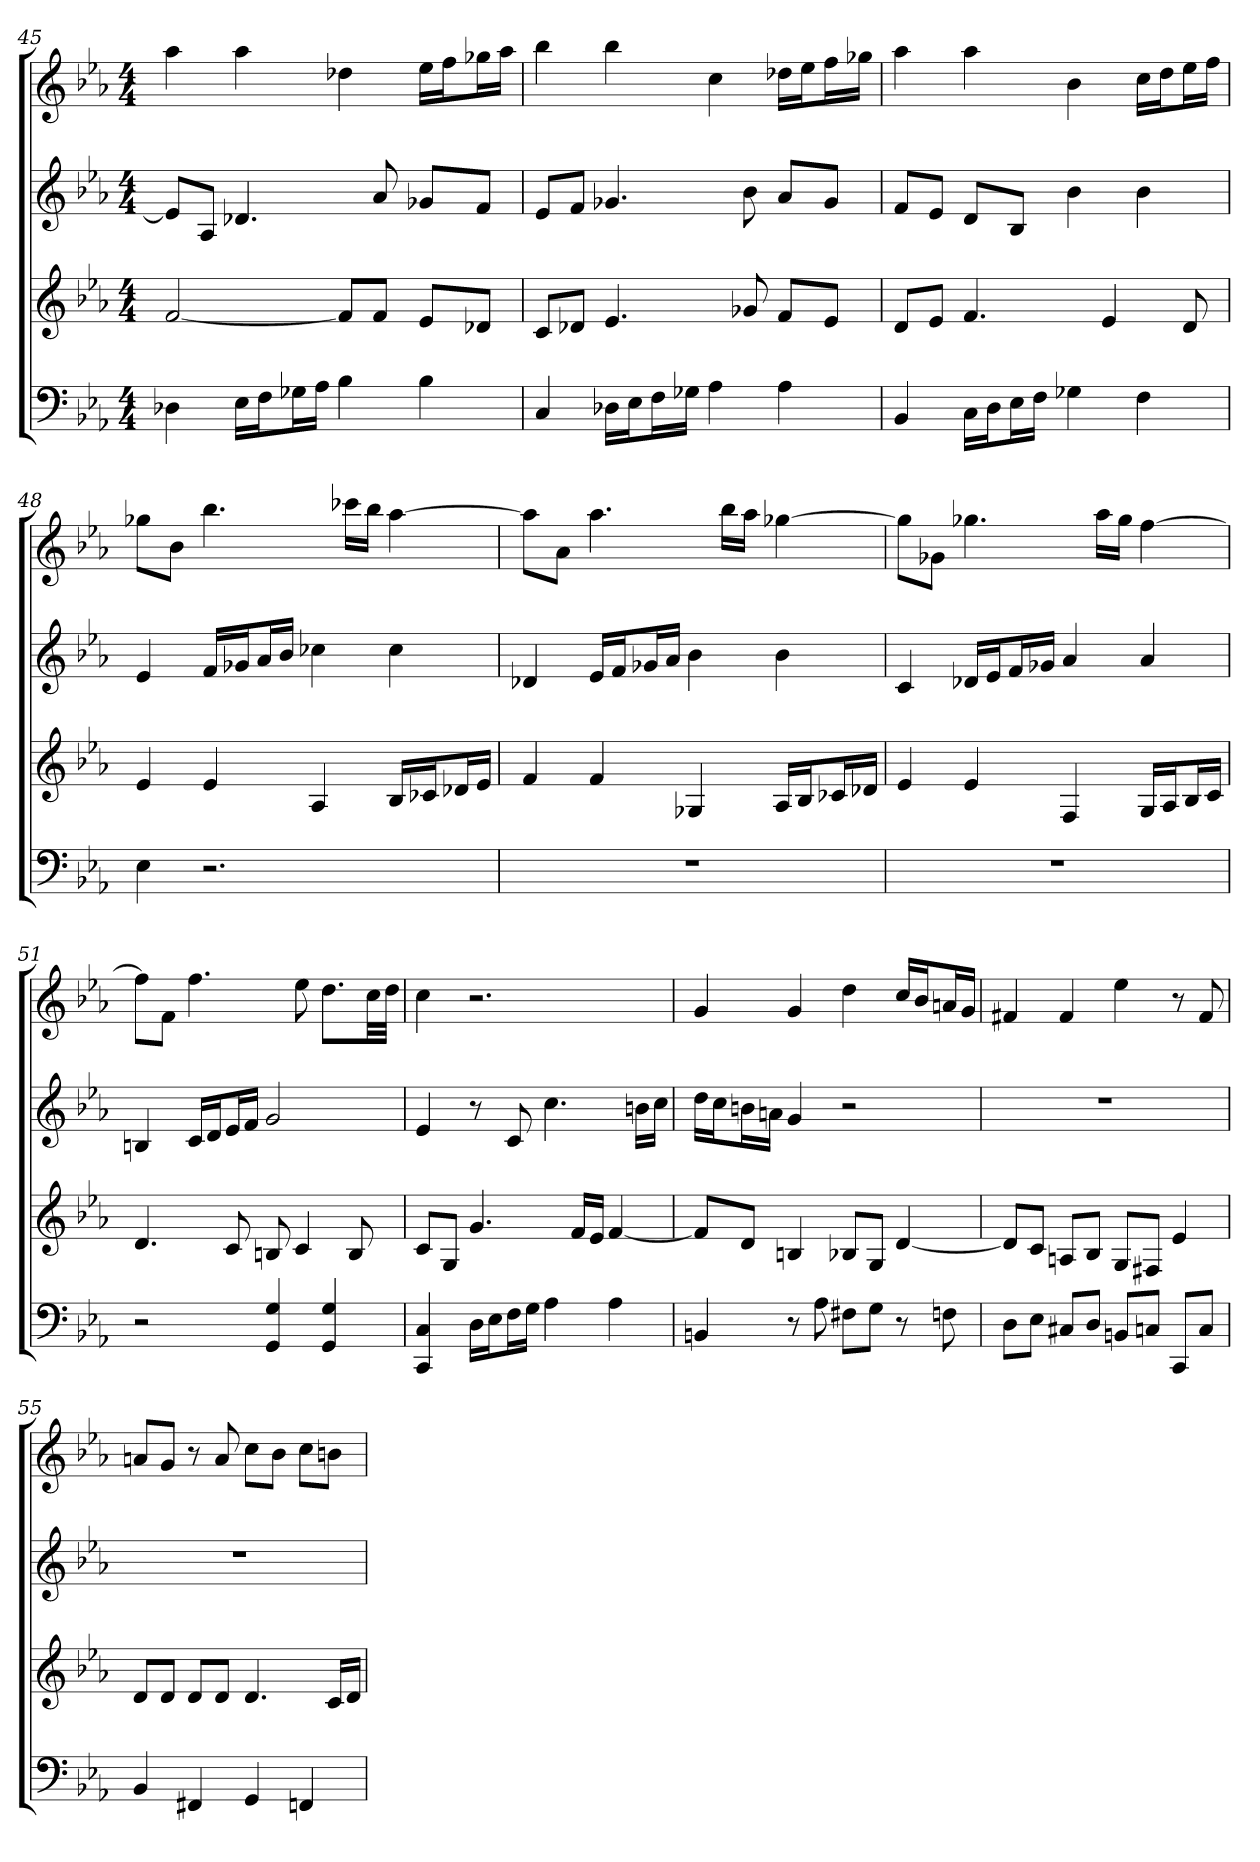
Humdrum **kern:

**kern	**kern	**kern	**kern
*part4	*part3	*part2	*part1
*staff4	*staff3	*staff2	*staff1
*k[b-e-a-]	*k[b-e-a-]	*k[b-e-a-]	*k[b-e-a-]
*c:	*c:	*c:	*c:
*M4/4	*M4/4	*M4/4	*M4/4
=45	=45	=45	=45
4D-X	[2f	8e-L]	4aa-
.	.	8A-J	.
16E-LL	.	4.d-X	4aa-
16FJ	.	.	.
16G-XL	.	.	.
16A-JJ	.	.	.
4B-	8fL]	.	4dd-X
.	8fJ	8a-	.
4B-	8e-L	8g-XL	16ee-LL
.	.	.	16ffJ
.	8d-XJ	8fJ	16gg-XL
.	.	.	16aa-JJ
=46	=46	=46	=46
4C	8cL	8e-L	4bb-
.	8d-XJ	8fJ	.
16D-XLL	4.e-	4.g-X	4bb-
16E-J	.	.	.
16FL	.	.	.
16G-XJJ	.	.	.
4A-	.	.	4cc
.	8g-X	8b-	.
4A-	8fL	8a-L	16dd-XLL
.	.	.	16ee-J
.	8e-J	8g-J	16ffL
.	.	.	16gg-XJJ
=47	=47	=47	=47
4BB-	8dL	8fL	4aa-
.	8e-J	8e-J	.
16CLL	4.f	8dL	4aa-
16DJ	.	.	.
16E-L	.	8B-J	.
16FJJ	.	.	.
4G-X	.	4b-	4b-
.	4e-	.	.
4F	.	4b-	16ccLL
.	.	.	16ddJ
.	8d	.	16ee-L
.	.	.	16ffJJ
=48	=48	=48	=48
4E-	4e-	4e-	8gg-XL
.	.	.	8b-J
2.r	4e-	16fLL	4.bb-
.	.	16g-XJ	.
.	.	16a-L	.
.	.	16b-JJ	.
.	4A-	4cc-X	.
.	.	.	16ccc-XLL
.	.	.	16bb-JJ
.	16B-LL	4cc-	[4aa-
.	16c-XJ	.	.
.	16d-XL	.	.
.	16e-JJ	.	.
=49	=49	=49	=49
1r	4f	4d-X	8aa-L]
.	.	.	8a-J
.	4f	16e-LL	4.aa-
.	.	16fJ	.
.	.	16g-XL	.
.	.	16a-JJ	.
.	4G-X	4b-	.
.	.	.	16bb-LL
.	.	.	16aa-JJ
.	16A-LL	4b-	[4gg-X
.	16B-J	.	.
.	16c-XL	.	.
.	16d-XJJ	.	.
=50	=50	=50	=50
1r	4e-	4c	8gg-L]
.	.	.	8g-XJ
.	4e-	16d-XLL	4.gg-X
.	.	16e-J	.
.	.	16fL	.
.	.	16g-XJJ	.
.	4F	4a-	.
.	.	.	16aa-LL
.	.	.	16gg-JJ
.	16GLL	4a-	[4ff
.	16A-J	.	.
.	16B-L	.	.
.	16cJJ	.	.
=51	=51	=51	=51
2r	4.d	4Bn	8ffL]
.	.	.	8fJ
.	.	16cLL	4.ff
.	.	16dJ	.
.	8c	16e-L	.
.	.	16fJJ	.
4GG 4G	8Bn	2g	.
.	4c	.	8ee-
4GG 4G	.	.	8.ddL
.	8B	.	.
.	.	.	32ccLL
.	.	.	32ddJJJ
=52	=52	=52	=52
4CC 4C	8cL	4e-	4cc
.	8GJ	.	.
16DLL	4.g	8r	2.r
16E-J	.	.	.
16FL	.	8c	.
16GJJ	.	.	.
4A-	.	4.cc	.
.	16fLL	.	.
.	16e-JJ	.	.
4A-	[4f	.	.
.	.	16bnLL	.
.	.	16ccJJ	.
=53	=53	=53	=53
4BBn	8fL]	16ddLL	4g
.	.	16ccJ	.
.	8dJ	16bnL	.
.	.	16anJJ	.
8r	4Bn	4g	4g
8A-	.	.	.
8F#XL	8B-XL	2r	4dd
8GJ	8GJ	.	.
8r	[4d	.	16ccLL
.	.	.	16b-J
8Fn	.	.	16anL
.	.	.	16gJJ
=54	=54	=54	=54
8DL	8dL]	1r	4f#X
8E-J	8cJ	.	.
8C#XL	8AnL	.	4f#
8DJ	8B-J	.	.
8BBnL	8GL	.	4ee-
8CnJ	8F#XJ	.	.
8CCL	4e-	.	8r
8CJ	.	.	8f#
=55	=55	=55	=55
4BB-	8dL	1r	8anL
.	8dJ	.	8gJ
4FF#X	8dL	.	8r
.	8dJ	.	8a
4GG	4.d	.	8ccL
.	.	.	8b-J
4FFn	.	.	8ccL
.	16cLL	.	8bnJ
.	16dJJ	.	.
=	=	=	=
*-	*-	*-	*-
